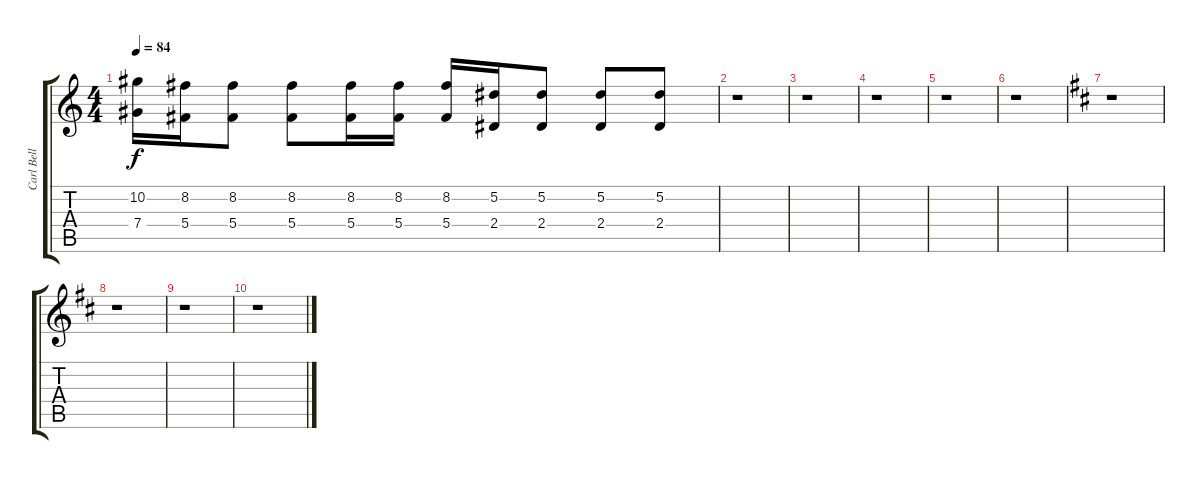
\track ("Carl Bell (Lead Guitar)" "Carl Bell ") {instrument overdrivenguitar}
\staff {score tabs}
\tuning (Eb4 Bb3 Gb3 Db3 Ab2 Eb2) {hide}
\ts (4 4)
\tempo 84
\clef g2
\ks c
(10.2 7.4).16{dy f} (8.2 5.4).16 (8.2 5.4).8 (8.2 5.4).8 (8.2 5.4).16 (8.2 5.4).16 (8.2 5.4).16 (5.2 2.4).16 (5.2 2.4).8 (5.2 2.4).8 (5.2 2.4).8 |
r.1 |
r.1 |
r.1 |
r.1 |
r.1 |
\ks d
r.1 |
r.1 |
r.1 |
r.1
